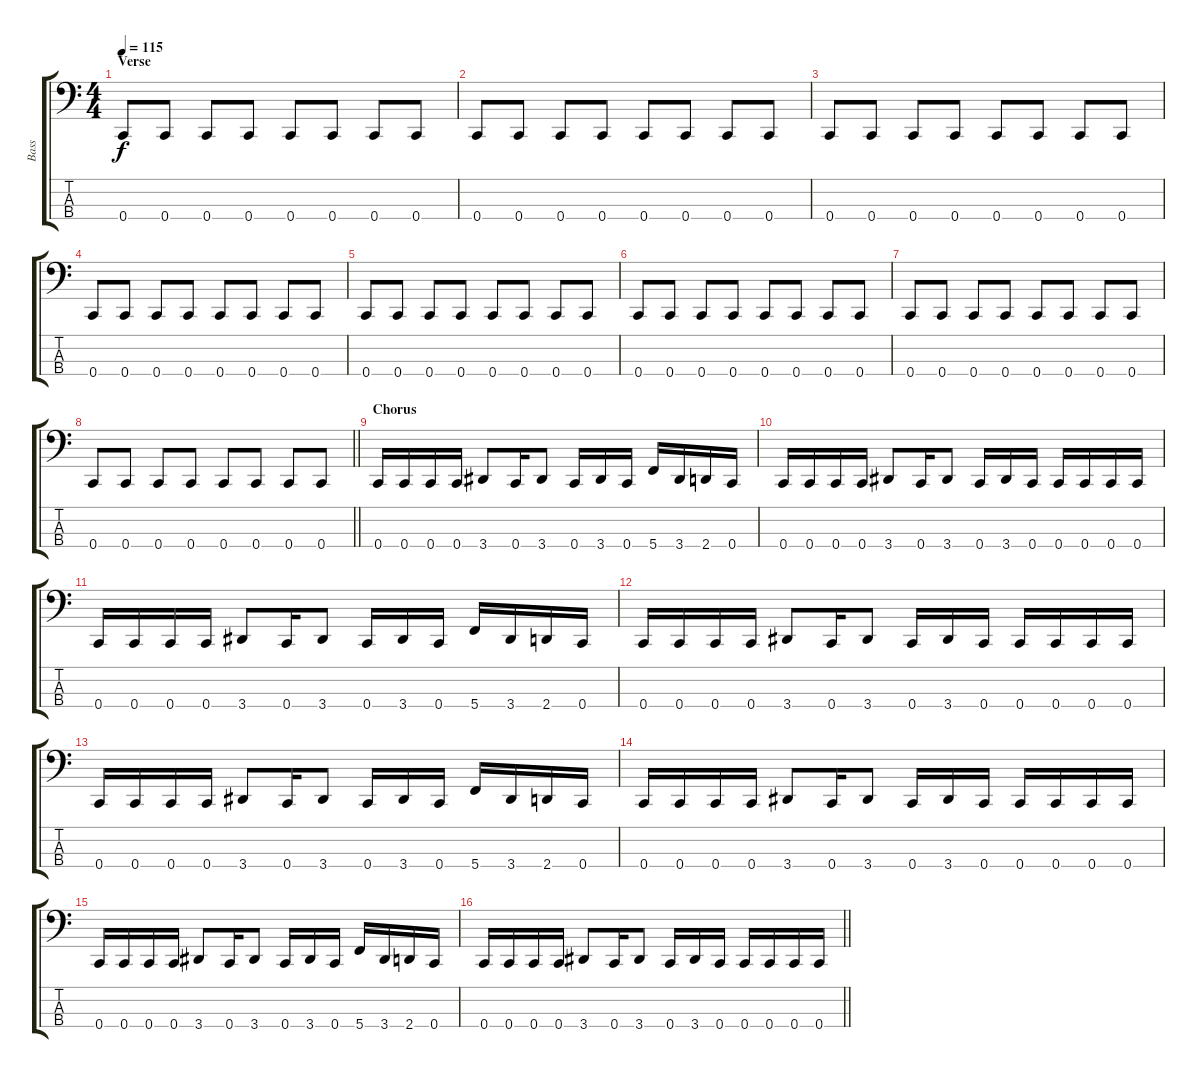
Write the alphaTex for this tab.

\track ("Bass" "Bass") {instrument electricbassfinger}
\staff {score tabs}
\tuning (F2 C2 G1 C1) {hide}
\ts (4 4)
\section ("" "Verse")
\tempo 115
\clef f4
\ks c
0.4.8{dy f} 0.4.8 0.4.8 0.4.8 0.4.8 0.4.8 0.4.8 0.4.8 |
0.4.8 0.4.8 0.4.8 0.4.8 0.4.8 0.4.8 0.4.8 0.4.8 |
0.4.8 0.4.8 0.4.8 0.4.8 0.4.8 0.4.8 0.4.8 0.4.8 |
0.4.8 0.4.8 0.4.8 0.4.8 0.4.8 0.4.8 0.4.8 0.4.8 |
0.4.8 0.4.8 0.4.8 0.4.8 0.4.8 0.4.8 0.4.8 0.4.8 |
0.4.8 0.4.8 0.4.8 0.4.8 0.4.8 0.4.8 0.4.8 0.4.8 |
0.4.8 0.4.8 0.4.8 0.4.8 0.4.8 0.4.8 0.4.8 0.4.8 |
\barLineRight lightlight
0.4.8 0.4.8 0.4.8 0.4.8 0.4.8 0.4.8 0.4.8 0.4.8 |
\section ("" "Chorus")
0.4.16 0.4.16 0.4.16 0.4.16 3.4.8 0.4.16 3.4.8 0.4.16 3.4.16 0.4.16 5.4.16 3.4.16 2.4.16 0.4.16 |
0.4.16 0.4.16 0.4.16 0.4.16 3.4.8 0.4.16 3.4.8 0.4.16 3.4.16 0.4.16 0.4.16 0.4.16 0.4.16 0.4.16 |
0.4.16 0.4.16 0.4.16 0.4.16 3.4.8 0.4.16 3.4.8 0.4.16 3.4.16 0.4.16 5.4.16 3.4.16 2.4.16 0.4.16 |
0.4.16 0.4.16 0.4.16 0.4.16 3.4.8 0.4.16 3.4.8 0.4.16 3.4.16 0.4.16 0.4.16 0.4.16 0.4.16 0.4.16 |
0.4.16 0.4.16 0.4.16 0.4.16 3.4.8 0.4.16 3.4.8 0.4.16 3.4.16 0.4.16 5.4.16 3.4.16 2.4.16 0.4.16 |
0.4.16 0.4.16 0.4.16 0.4.16 3.4.8 0.4.16 3.4.8 0.4.16 3.4.16 0.4.16 0.4.16 0.4.16 0.4.16 0.4.16 |
0.4.16 0.4.16 0.4.16 0.4.16 3.4.8 0.4.16 3.4.8 0.4.16 3.4.16 0.4.16 5.4.16 3.4.16 2.4.16 0.4.16 |
\barLineRight lightlight
0.4.16 0.4.16 0.4.16 0.4.16 3.4.8 0.4.16 3.4.8 0.4.16 3.4.16 0.4.16 0.4.16 0.4.16 0.4.16 0.4.16
